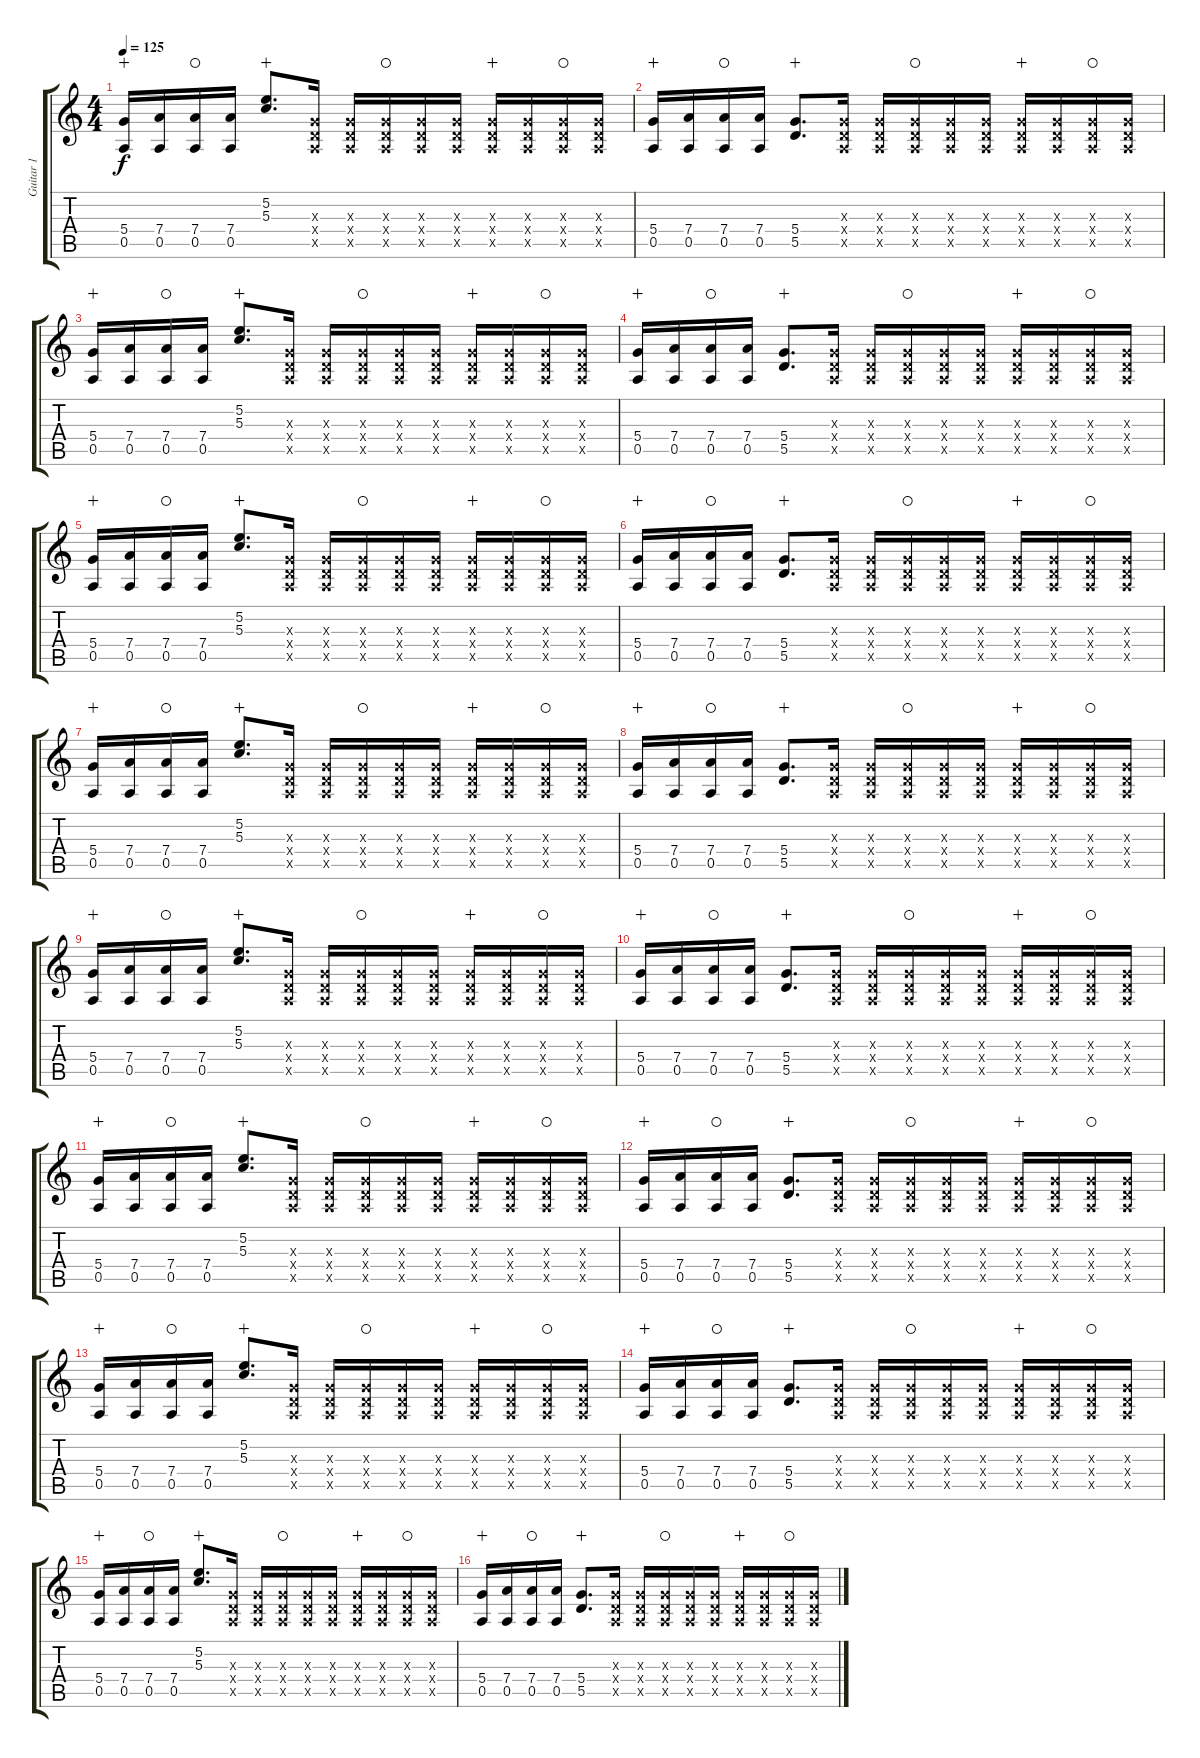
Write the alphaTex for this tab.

\track ("Guitar 1" "Guitar 1") {instrument electricguitarclean}
\staff {score tabs}
\tuning (E4 B3 G3 D3 A2 E2) {hide}
\ts (4 4)
\tempo 125
\clef g2
\ks c
(5.4 0.5).16{dy f wahc} (7.4 0.5).16 (7.4 0.5).16{waho} (7.4 0.5).16 (5.2 5.3).8{d wahc} (0.3{x} 0.4{x} 0.5{x}).16 (0.3{x} 0.4{x} 0.5{x}).16 (0.3{x} 0.4{x} 0.5{x}).16{waho} (0.3{x} 0.4{x} 0.5{x}).16 (0.3{x} 0.4{x} 0.5{x}).16 (0.3{x} 0.4{x} 0.5{x}).16{wahc} (0.3{x} 0.4{x} 0.5{x}).16 (0.3{x} 0.4{x} 0.5{x}).16{waho} (0.3{x} 0.4{x} 0.5{x}).16 |
(5.4 0.5).16{wahc} (7.4 0.5).16 (7.4 0.5).16{waho} (7.4 0.5).16 (5.4 5.5).8{d wahc} (0.3{x} 0.4{x} 0.5{x}).16 (0.3{x} 0.4{x} 0.5{x}).16 (0.3{x} 0.4{x} 0.5{x}).16{waho} (0.3{x} 0.4{x} 0.5{x}).16 (0.3{x} 0.4{x} 0.5{x}).16 (0.3{x} 0.4{x} 0.5{x}).16{wahc} (0.3{x} 0.4{x} 0.5{x}).16 (0.3{x} 0.4{x} 0.5{x}).16{waho} (0.3{x} 0.4{x} 0.5{x}).16 |
(5.4 0.5).16{wahc} (7.4 0.5).16 (7.4 0.5).16{waho} (7.4 0.5).16 (5.2 5.3).8{d wahc} (0.3{x} 0.4{x} 0.5{x}).16 (0.3{x} 0.4{x} 0.5{x}).16 (0.3{x} 0.4{x} 0.5{x}).16{waho} (0.3{x} 0.4{x} 0.5{x}).16 (0.3{x} 0.4{x} 0.5{x}).16 (0.3{x} 0.4{x} 0.5{x}).16{wahc} (0.3{x} 0.4{x} 0.5{x}).16 (0.3{x} 0.4{x} 0.5{x}).16{waho} (0.3{x} 0.4{x} 0.5{x}).16 |
(5.4 0.5).16{wahc} (7.4 0.5).16 (7.4 0.5).16{waho} (7.4 0.5).16 (5.4 5.5).8{d wahc} (0.3{x} 0.4{x} 0.5{x}).16 (0.3{x} 0.4{x} 0.5{x}).16 (0.3{x} 0.4{x} 0.5{x}).16{waho} (0.3{x} 0.4{x} 0.5{x}).16 (0.3{x} 0.4{x} 0.5{x}).16 (0.3{x} 0.4{x} 0.5{x}).16{wahc} (0.3{x} 0.4{x} 0.5{x}).16 (0.3{x} 0.4{x} 0.5{x}).16{waho} (0.3{x} 0.4{x} 0.5{x}).16 |
(5.4 0.5).16{wahc} (7.4 0.5).16 (7.4 0.5).16{waho} (7.4 0.5).16 (5.2 5.3).8{d wahc} (0.3{x} 0.4{x} 0.5{x}).16 (0.3{x} 0.4{x} 0.5{x}).16 (0.3{x} 0.4{x} 0.5{x}).16{waho} (0.3{x} 0.4{x} 0.5{x}).16 (0.3{x} 0.4{x} 0.5{x}).16 (0.3{x} 0.4{x} 0.5{x}).16{wahc} (0.3{x} 0.4{x} 0.5{x}).16 (0.3{x} 0.4{x} 0.5{x}).16{waho} (0.3{x} 0.4{x} 0.5{x}).16 |
(5.4 0.5).16{wahc} (7.4 0.5).16 (7.4 0.5).16{waho} (7.4 0.5).16 (5.4 5.5).8{d wahc} (0.3{x} 0.4{x} 0.5{x}).16 (0.3{x} 0.4{x} 0.5{x}).16 (0.3{x} 0.4{x} 0.5{x}).16{waho} (0.3{x} 0.4{x} 0.5{x}).16 (0.3{x} 0.4{x} 0.5{x}).16 (0.3{x} 0.4{x} 0.5{x}).16{wahc} (0.3{x} 0.4{x} 0.5{x}).16 (0.3{x} 0.4{x} 0.5{x}).16{waho} (0.3{x} 0.4{x} 0.5{x}).16 |
(5.4 0.5).16{wahc} (7.4 0.5).16 (7.4 0.5).16{waho} (7.4 0.5).16 (5.2 5.3).8{d wahc} (0.3{x} 0.4{x} 0.5{x}).16 (0.3{x} 0.4{x} 0.5{x}).16 (0.3{x} 0.4{x} 0.5{x}).16{waho} (0.3{x} 0.4{x} 0.5{x}).16 (0.3{x} 0.4{x} 0.5{x}).16 (0.3{x} 0.4{x} 0.5{x}).16{wahc} (0.3{x} 0.4{x} 0.5{x}).16 (0.3{x} 0.4{x} 0.5{x}).16{waho} (0.3{x} 0.4{x} 0.5{x}).16 |
(5.4 0.5).16{wahc} (7.4 0.5).16 (7.4 0.5).16{waho} (7.4 0.5).16 (5.4 5.5).8{d wahc} (0.3{x} 0.4{x} 0.5{x}).16 (0.3{x} 0.4{x} 0.5{x}).16 (0.3{x} 0.4{x} 0.5{x}).16{waho} (0.3{x} 0.4{x} 0.5{x}).16 (0.3{x} 0.4{x} 0.5{x}).16 (0.3{x} 0.4{x} 0.5{x}).16{wahc} (0.3{x} 0.4{x} 0.5{x}).16 (0.3{x} 0.4{x} 0.5{x}).16{waho} (0.3{x} 0.4{x} 0.5{x}).16 |
(5.4 0.5).16{wahc} (7.4 0.5).16 (7.4 0.5).16{waho} (7.4 0.5).16 (5.2 5.3).8{d wahc} (0.3{x} 0.4{x} 0.5{x}).16 (0.3{x} 0.4{x} 0.5{x}).16 (0.3{x} 0.4{x} 0.5{x}).16{waho} (0.3{x} 0.4{x} 0.5{x}).16 (0.3{x} 0.4{x} 0.5{x}).16 (0.3{x} 0.4{x} 0.5{x}).16{wahc} (0.3{x} 0.4{x} 0.5{x}).16 (0.3{x} 0.4{x} 0.5{x}).16{waho} (0.3{x} 0.4{x} 0.5{x}).16 |
(5.4 0.5).16{wahc} (7.4 0.5).16 (7.4 0.5).16{waho} (7.4 0.5).16 (5.4 5.5).8{d wahc} (0.3{x} 0.4{x} 0.5{x}).16 (0.3{x} 0.4{x} 0.5{x}).16 (0.3{x} 0.4{x} 0.5{x}).16{waho} (0.3{x} 0.4{x} 0.5{x}).16 (0.3{x} 0.4{x} 0.5{x}).16 (0.3{x} 0.4{x} 0.5{x}).16{wahc} (0.3{x} 0.4{x} 0.5{x}).16 (0.3{x} 0.4{x} 0.5{x}).16{waho} (0.3{x} 0.4{x} 0.5{x}).16 |
(5.4 0.5).16{wahc} (7.4 0.5).16 (7.4 0.5).16{waho} (7.4 0.5).16 (5.2 5.3).8{d wahc} (0.3{x} 0.4{x} 0.5{x}).16 (0.3{x} 0.4{x} 0.5{x}).16 (0.3{x} 0.4{x} 0.5{x}).16{waho} (0.3{x} 0.4{x} 0.5{x}).16 (0.3{x} 0.4{x} 0.5{x}).16 (0.3{x} 0.4{x} 0.5{x}).16{wahc} (0.3{x} 0.4{x} 0.5{x}).16 (0.3{x} 0.4{x} 0.5{x}).16{waho} (0.3{x} 0.4{x} 0.5{x}).16 |
(5.4 0.5).16{wahc} (7.4 0.5).16 (7.4 0.5).16{waho} (7.4 0.5).16 (5.4 5.5).8{d wahc} (0.3{x} 0.4{x} 0.5{x}).16 (0.3{x} 0.4{x} 0.5{x}).16 (0.3{x} 0.4{x} 0.5{x}).16{waho} (0.3{x} 0.4{x} 0.5{x}).16 (0.3{x} 0.4{x} 0.5{x}).16 (0.3{x} 0.4{x} 0.5{x}).16{wahc} (0.3{x} 0.4{x} 0.5{x}).16 (0.3{x} 0.4{x} 0.5{x}).16{waho} (0.3{x} 0.4{x} 0.5{x}).16 |
(5.4 0.5).16{wahc} (7.4 0.5).16 (7.4 0.5).16{waho} (7.4 0.5).16 (5.2 5.3).8{d wahc} (0.3{x} 0.4{x} 0.5{x}).16 (0.3{x} 0.4{x} 0.5{x}).16 (0.3{x} 0.4{x} 0.5{x}).16{waho} (0.3{x} 0.4{x} 0.5{x}).16 (0.3{x} 0.4{x} 0.5{x}).16 (0.3{x} 0.4{x} 0.5{x}).16{wahc} (0.3{x} 0.4{x} 0.5{x}).16 (0.3{x} 0.4{x} 0.5{x}).16{waho} (0.3{x} 0.4{x} 0.5{x}).16 |
(5.4 0.5).16{wahc} (7.4 0.5).16 (7.4 0.5).16{waho} (7.4 0.5).16 (5.4 5.5).8{d wahc} (0.3{x} 0.4{x} 0.5{x}).16 (0.3{x} 0.4{x} 0.5{x}).16 (0.3{x} 0.4{x} 0.5{x}).16{waho} (0.3{x} 0.4{x} 0.5{x}).16 (0.3{x} 0.4{x} 0.5{x}).16 (0.3{x} 0.4{x} 0.5{x}).16{wahc} (0.3{x} 0.4{x} 0.5{x}).16 (0.3{x} 0.4{x} 0.5{x}).16{waho} (0.3{x} 0.4{x} 0.5{x}).16 |
(5.4 0.5).16{wahc} (7.4 0.5).16 (7.4 0.5).16{waho} (7.4 0.5).16 (5.2 5.3).8{d wahc} (0.3{x} 0.4{x} 0.5{x}).16 (0.3{x} 0.4{x} 0.5{x}).16 (0.3{x} 0.4{x} 0.5{x}).16{waho} (0.3{x} 0.4{x} 0.5{x}).16 (0.3{x} 0.4{x} 0.5{x}).16 (0.3{x} 0.4{x} 0.5{x}).16{wahc} (0.3{x} 0.4{x} 0.5{x}).16 (0.3{x} 0.4{x} 0.5{x}).16{waho} (0.3{x} 0.4{x} 0.5{x}).16 |
(5.4 0.5).16{wahc} (7.4 0.5).16 (7.4 0.5).16{waho} (7.4 0.5).16 (5.4 5.5).8{d wahc} (0.3{x} 0.4{x} 0.5{x}).16 (0.3{x} 0.4{x} 0.5{x}).16 (0.3{x} 0.4{x} 0.5{x}).16{waho} (0.3{x} 0.4{x} 0.5{x}).16 (0.3{x} 0.4{x} 0.5{x}).16 (0.3{x} 0.4{x} 0.5{x}).16{wahc} (0.3{x} 0.4{x} 0.5{x}).16 (0.3{x} 0.4{x} 0.5{x}).16{waho} (0.3{x} 0.4{x} 0.5{x}).16
